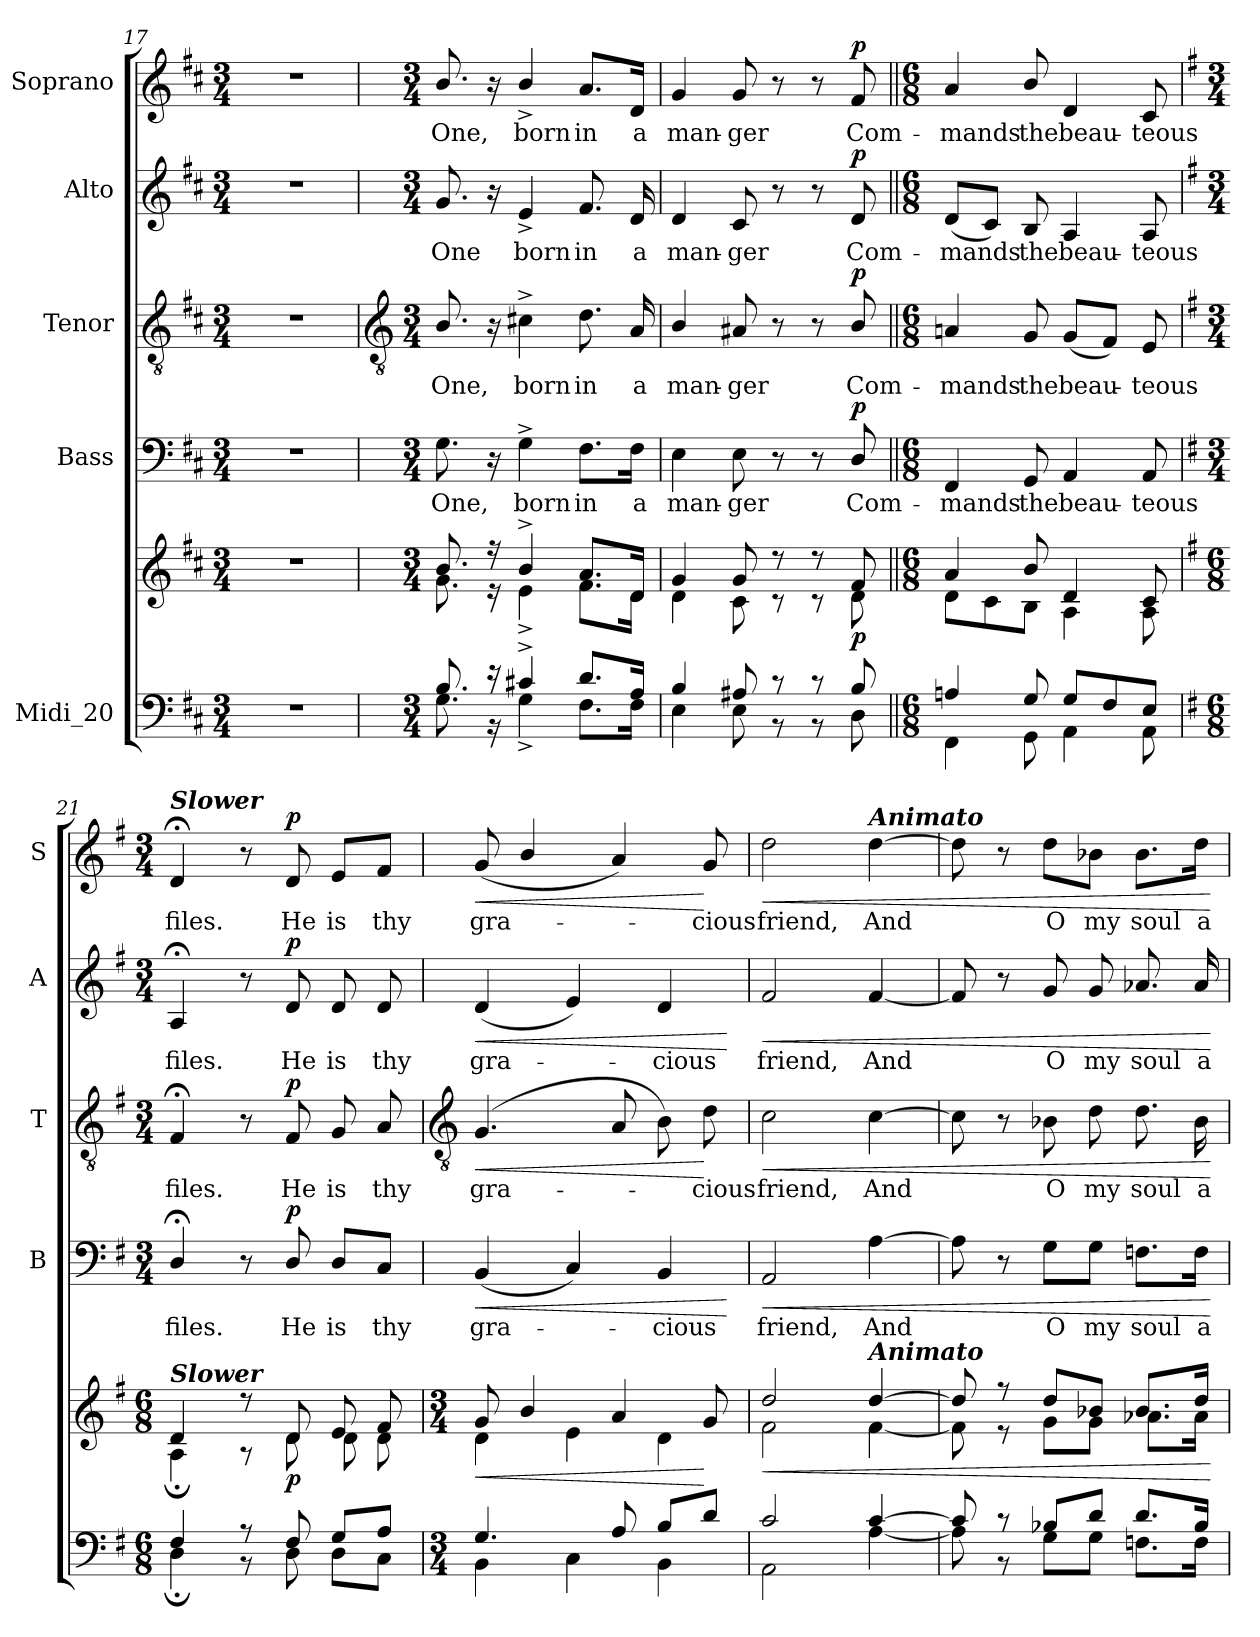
**kern	**kern	**dynam	**kern	**text	**dynam	**kern	**text	**dynam	**kern	**text	**dynam	**kern	**text	**dynam
*part5	*part5	*part5	*part4	*part4	*part4	*part3	*part3	*part3	*part2	*part2	*part2	*part1	*part1	*part1
*staff6	*staff5	*staff5/6	*staff4	*staff4	*staff4	*staff3	*staff3	*staff3	*staff2	*staff2	*staff2	*staff1	*staff1	*staff1
*I"Midi_20	*	*	*I"Bass	*	*	*I"Tenor	*	*	*I"Alto	*	*	*I"Soprano	*	*
*	*	*	*I'B	*	*	*I'T	*	*	*I'A	*	*	*I'S	*	*
*clefF4	*clefG2	*	*clefF4	*	*	*clefGv2	*	*	*clefG2	*	*	*clefG2	*	*
*k[f#c#]	*k[f#c#]	*	*k[f#c#]	*	*	*k[f#c#]	*	*	*k[f#c#]	*	*	*k[f#c#]	*	*
*D:	*D:	*	*D:	*	*	*D:	*	*	*D:	*	*	*D:	*	*
*M3/4	*M3/4	*	*M3/4	*	*	*M3/4	*	*	*M3/4	*	*	*M3/4	*	*
=17	=17	=17	=17	=17	=17	=17	=17	=17	=17	=17	=17	=17	=17	=17
2.r	2.r	.	2.r	.	.	2.r	.	.	2.r	.	.	2.r	.	.
!!LO:LB:g=z
=18	=18	=18	=18	=18	=18	=18	=18	=18	=18	=18	=18	=18	=18	=18
*	*	*	*	*	*	*clefGv2	*	*	*	*	*	*	*	*
*M3/4	*M3/4	*	*M3/4	*	*	*M3/4	*	*	*M3/4	*	*	*M3/4	*	*
*^	*^	*	*	*	*	*	*	*	*	*	*	*	*	*
!	!	!	!	!	!	!LO:LY:b	!	!	!LO:LY:b	!	!	!LO:LY:b	!	!	!LO:LY:b	!
8.B/	8.G\	8.b/	8.g\	.	8.G	One,	.	8.B/	One,	.	8.g	One	.	8.b/	One,	.
16r	16r	16r	16r	.	16r	.	.	16r	.	.	16r	.	.	16r	.	.
!	!	!	!	!	!	!LO:LY:b	!	!	!LO:LY:b	!	!	!LO:LY:b	!	!	!LO:LY:b	!
4c#X^/	4G^\	4b^/	4e^\	.	4G^	born	.	4c#X^	born	.	4e^	born	.	4b^/	born	.
!	!	!	!	!	!	!LO:LY:b	!	!	!LO:LY:b	!	!	!LO:LY:b	!	!	!LO:LY:b	!
8.d/L	8.F#\L	8.a/L	8.f#\L	.	8.F#\L	in	.	8.d	in	.	8.f#	in	.	8.a/L	in	.
!	!	!	!	!	!	!LO:LY:b	!	!	!LO:LY:b	!	!	!LO:LY:b	!	!	!LO:LY:b	!
16A/J	16F#\J	16d/J	16d\J	.	16F#\Jk	a	.	16A	a	.	16d	a	.	16d/Jk	a	.
=19	=19	=19	=19	=19	=19	=19	=19	=19	=19	=19	=19	=19	=19	=19	=19	=19
!	!	!	!	!	!	!LO:LY:b	!	!	!LO:LY:b	!	!	!LO:LY:b	!	!	!LO:LY:b	!
4B/	4E\	4g/	4d\	.	4E	man-	.	4B/	man-	.	4d	man-	.	4g	man-	.
!	!	!	!	!	!	!LO:LY:b	!	!	!LO:LY:b	!	!	!LO:LY:b	!	!	!LO:LY:b	!
8A#X/	8E\	8g/	8c#\	.	8E	-ger	.	8A#X	-ger	.	8c#	-ger	.	8g	-ger	.
8r	8r	8r	8r	.	8r	.	.	8r	.	.	8r	.	.	8r	.	.
8r	8r	8r	8r	.	8r	.	.	8r	.	.	8r	.	.	8r	.	.
!	!	!	!	!LO:DY:b	!	!LO:LY:b	!LO:DY:b	!	!LO:LY:b	!LO:DY:b	!	!LO:LY:b	!LO:DY:b	!	!LO:LY:b	!LO:DY:b
8B/	8D\	8f#/	8d\	p	8D/	Com-	p	8B/	Com-	p	8d	Com-	p	8f#	Com-	p
=20||	=20||	=20||	=20||	=20||	=20||	=20||	=20||	=20||	=20||	=20||	=20||	=20||	=20||	=20||	=20||	=20||
*M6/8	*	*M6/8	*	*	*M6/8	*	*	*M6/8	*	*	*M6/8	*	*	*M6/8	*	*
!	!	!	!	!	!	!LO:LY:b	!	!	!LO:LY:b	!	!	!LO:LY:b	!	!	!LO:LY:b	!
4An/	4FF#\	4a/	8d\L	.	4FF#	-mands	.	4An	-mands	.	(<8dL	-mands	.	4a	-mands	.
.	.	.	8c#\	.	.	.	.	.	.	.	8c#J)	.	.	.	.	.
!	!	!	!	!	!	!LO:LY:b	!	!	!LO:LY:b	!	!	!LO:LY:b	!	!	!LO:LY:b	!
8G/	8GG\	8b/	8B\J	.	8GG	the	.	8G	the	.	8B	the	.	8b/	the	.
!	!	!	!	!	!	!LO:LY:b	!	!	!LO:LY:b	!	!	!LO:LY:b	!	!	!LO:LY:b	!
8G/L	4AA\	4d/	4A\	.	4AA	beau-	.	(<8GL	beau-	.	4A	beau-	.	4d	beau-	.
8F#/	.	.	.	.	.	.	.	8F#J)	.	.	.	.	.	.	.	.
!	!	!	!	!	!	!LO:LY:b	!	!	!LO:LY:b	!	!	!LO:LY:b	!	!	!LO:LY:b	!
8E/J	8AA\	8c#/	8A\	.	8AA	-teous	.	8E	teous	.	8A	-teous	.	8c#	-teous	.
=21	=21	=21	=21	=21	=21	=21	=21	=21	=21	=21	=21	=21	=21	=21	=21	=21
*k[f#]	*	*k[f#]	*	*	*k[f#]	*	*	*k[f#]	*	*	*k[f#]	*	*	*k[f#]	*	*
*G:	*	*G:	*	*	*G:	*	*	*G:	*	*	*G:	*	*	*G:	*	*
*M6/8	*	*M6/8	*	*	*M3/4	*	*	*M3/4	*	*	*M3/4	*	*	*M3/4	*	*
!	!	!	!	!	!	!	!	!	!	!	!	!	!	!LO:TX:a:Bi:t=Slower	!	!
!	!	!LO:TX:a:Bi:t=Slower	!	!	!	!	!	!	!	!	!	!	!	!	!	!
!	!	!	!	!	!	!LO:LY:b	!	!	!LO:LY:b	!	!	!LO:LY:b	!	!	!LO:LY:b	!
4F#/	4D;\	4d/	4A;<\	.	4D;</	files.	.	4F#;<	files.	.	4A;<	files.	.	4d;<	files.	.
8r	8r	8r	8r	.	8r	.	.	8r	.	.	8r	.	.	8r	.	.
!	!	!	!	!LO:DY:b	!	!LO:LY:b	!LO:DY:b	!	!LO:LY:b	!LO:DY:b	!	!LO:LY:b	!LO:DY:b	!	!LO:LY:b	!LO:DY:b
8F#/	8D\	8d/	8d\	p	8D/	He	p	8F#	He	p	8d	He	p	8d	He	p
!	!	!	!	!	!	!LO:LY:b	!	!	!LO:LY:b	!	!	!LO:LY:b	!	!	!LO:LY:b	!
8G/L	8D\L	8e/	8d\	.	8D/L	is	.	8G	is	.	8d	is	.	8e/L	is	.
!	!	!	!	!	!	!LO:LY:b	!	!	!LO:LY:b	!	!	!LO:LY:b	!	!	!LO:LY:b	!
8A/J	8C\J	8f#/	8d\	.	8C/J	thy	.	8A	thy	.	8d	thy	.	8f#/J	thy	.
!!LO:LB:g=z
=22	=22	=22	=22	=22	=22	=22	=22	=22	=22	=22	=22	=22	=22	=22	=22	=22
*	*	*	*	*	*	*	*	*clefGv2	*	*	*	*	*	*	*	*
*M3/4	*	*M3/4	*	*	*	*	*	*	*	*	*	*	*	*	*	*
!	!	!	!	!LO:HP:b	!	!LO:LY:b	!LO:HP:b	!	!LO:LY:b	!LO:HP:b	!	!LO:LY:b	!LO:HP:b	!	!LO:LY:b	!LO:HP:b
4.G/	4BB\	8g/	4d\	<	(<4BB	gra-	<	(<4.G	gra-	<	(<4d	gra-	<	(<8g	gra-	<
.	.	4b/	.	.	.	.	.	.	.	.	.	.	.	4b/	.	.
.	4C\	.	4e\	.	4C)	.	.	.	.	.	4e)	.	.	.	.	.
8A/	.	4a/	.	.	.	.	.	8A/	.	.	.	.	.	4a)	.	.
!	!	!	!	!	!	!LO:LY:b	!	!	!	!	!	!LO:LY:b	!	!	!	!
8B/L	4BB\	.	4d\	.	4BB	cious	.	8B)	.	.	4d	cious	.	.	.	.
!	!	!	!	!	!	!	!	!	!LO:LY:b	!	!	!	!	!	!LO:LY:b	!
8d/J	.	8g/	.	[	.	.	.	8d	cious	[	.	.	.	8g	cious	[
*v	*v	*	*	*	*	*	*	*	*	*	*	*	*	*	*	*
*	*v	*v	*	*	*	*	*	*	*	*	*	*	*	*	*
.	.	.	.	.	[	.	.	.	.	.	[	.	.	.
=23	=23	=23	=23	=23	=23	=23	=23	=23	=23	=23	=23	=23	=23	=23
*^	*	*	*	*	*	*	*	*	*	*	*	*	*	*
!	!	!	!LO:HP:b	!	!LO:LY:b	!LO:HP:b	!	!LO:LY:b	!LO:HP:b	!	!LO:LY:b	!LO:HP:b	!	!LO:LY:b	!LO:HP:b
*	*	*^	*	*	*	*	*	*	*	*	*	*	*	*	*
2c/	2AA\	2dd/	2f#\	<	2AA	friend,	<	2c	friend,	<	2f#	friend,	<	2dd	friend,	<
!	!	!	!	!	!	!	!	!	!	!	!	!	!	!LO:TX:a:Bi:t=Animato	!	!
!	!	!LO:TX:a:Bi:t=Animato	!	!	!	!	!	!	!	!	!	!	!	!	!	!
!	!	!	!	!	!	!LO:LY:b	!	!	!LO:LY:b	!	!	!LO:LY:b	!	!	!LO:LY:b	!
[4c/	[4A\	[4dd/	[4f#\	.	[4A	And	.	[4c	And	.	[4f#	And	.	[4dd	And	.
=24	=24	=24	=24	=24	=24	=24	=24	=24	=24	=24	=24	=24	=24	=24	=24	=24
8c/]	8A\]	8dd/]	8f#\]	.	8A]	.	.	8c]	.	.	8f#]	.	.	8dd]	.	.
8r	8r	8r	8r	.	8r	.	.	8r	.	.	8r	.	.	8r	.	.
!	!	!	!	!	!	!LO:LY:b	!	!	!LO:LY:b	!	!	!LO:LY:b	!	!	!LO:LY:b	!
8B-X/L	8G\L	8dd/L	8g\L	.	8G\L	O	.	8B-X	O	.	8g	O	.	8dd\L	O	.
!	!	!	!	!	!	!LO:LY:b	!	!	!LO:LY:b	!	!	!LO:LY:b	!	!	!LO:LY:b	!
8d/J	8G\J	8b-X/J	8g\J	.	8G\J	my	.	8d	my	.	8g	my	.	8b-X\J	my	.
!	!	!	!	!	!	!LO:LY:b	!	!	!LO:LY:b	!	!	!LO:LY:b	!	!	!LO:LY:b	!
8.d/L	8.Fn\L	8.b-/L	8.a-X\L	.	8.Fn\L	soul	.	8.d	soul	.	8.a-X	soul	.	8.b-\L	soul	.
!	!	!	!	!	!	!LO:LY:b	!	!	!LO:LY:b	!	!	!LO:LY:b	!	!	!LO:LY:b	!
16B-/J	16F\J	16dd/J	16a-\J	.	16F\Jk	a-	.	16B-	a-	.	16a-	a-	.	16dd\Jk	a-	.
*v	*v	*	*	*	*	*	*	*	*	*	*	*	*	*	*	*
*	*v	*v	*	*	*	*	*	*	*	*	*	*	*	*	*
.	.	[	.	.	[	.	.	[	.	.	[	.	.	[
=	=	=	=	=	=	=	=	=	=	=	=	=	=	=
*-	*-	*-	*-	*-	*-	*-	*-	*-	*-	*-	*-	*-	*-	*-
